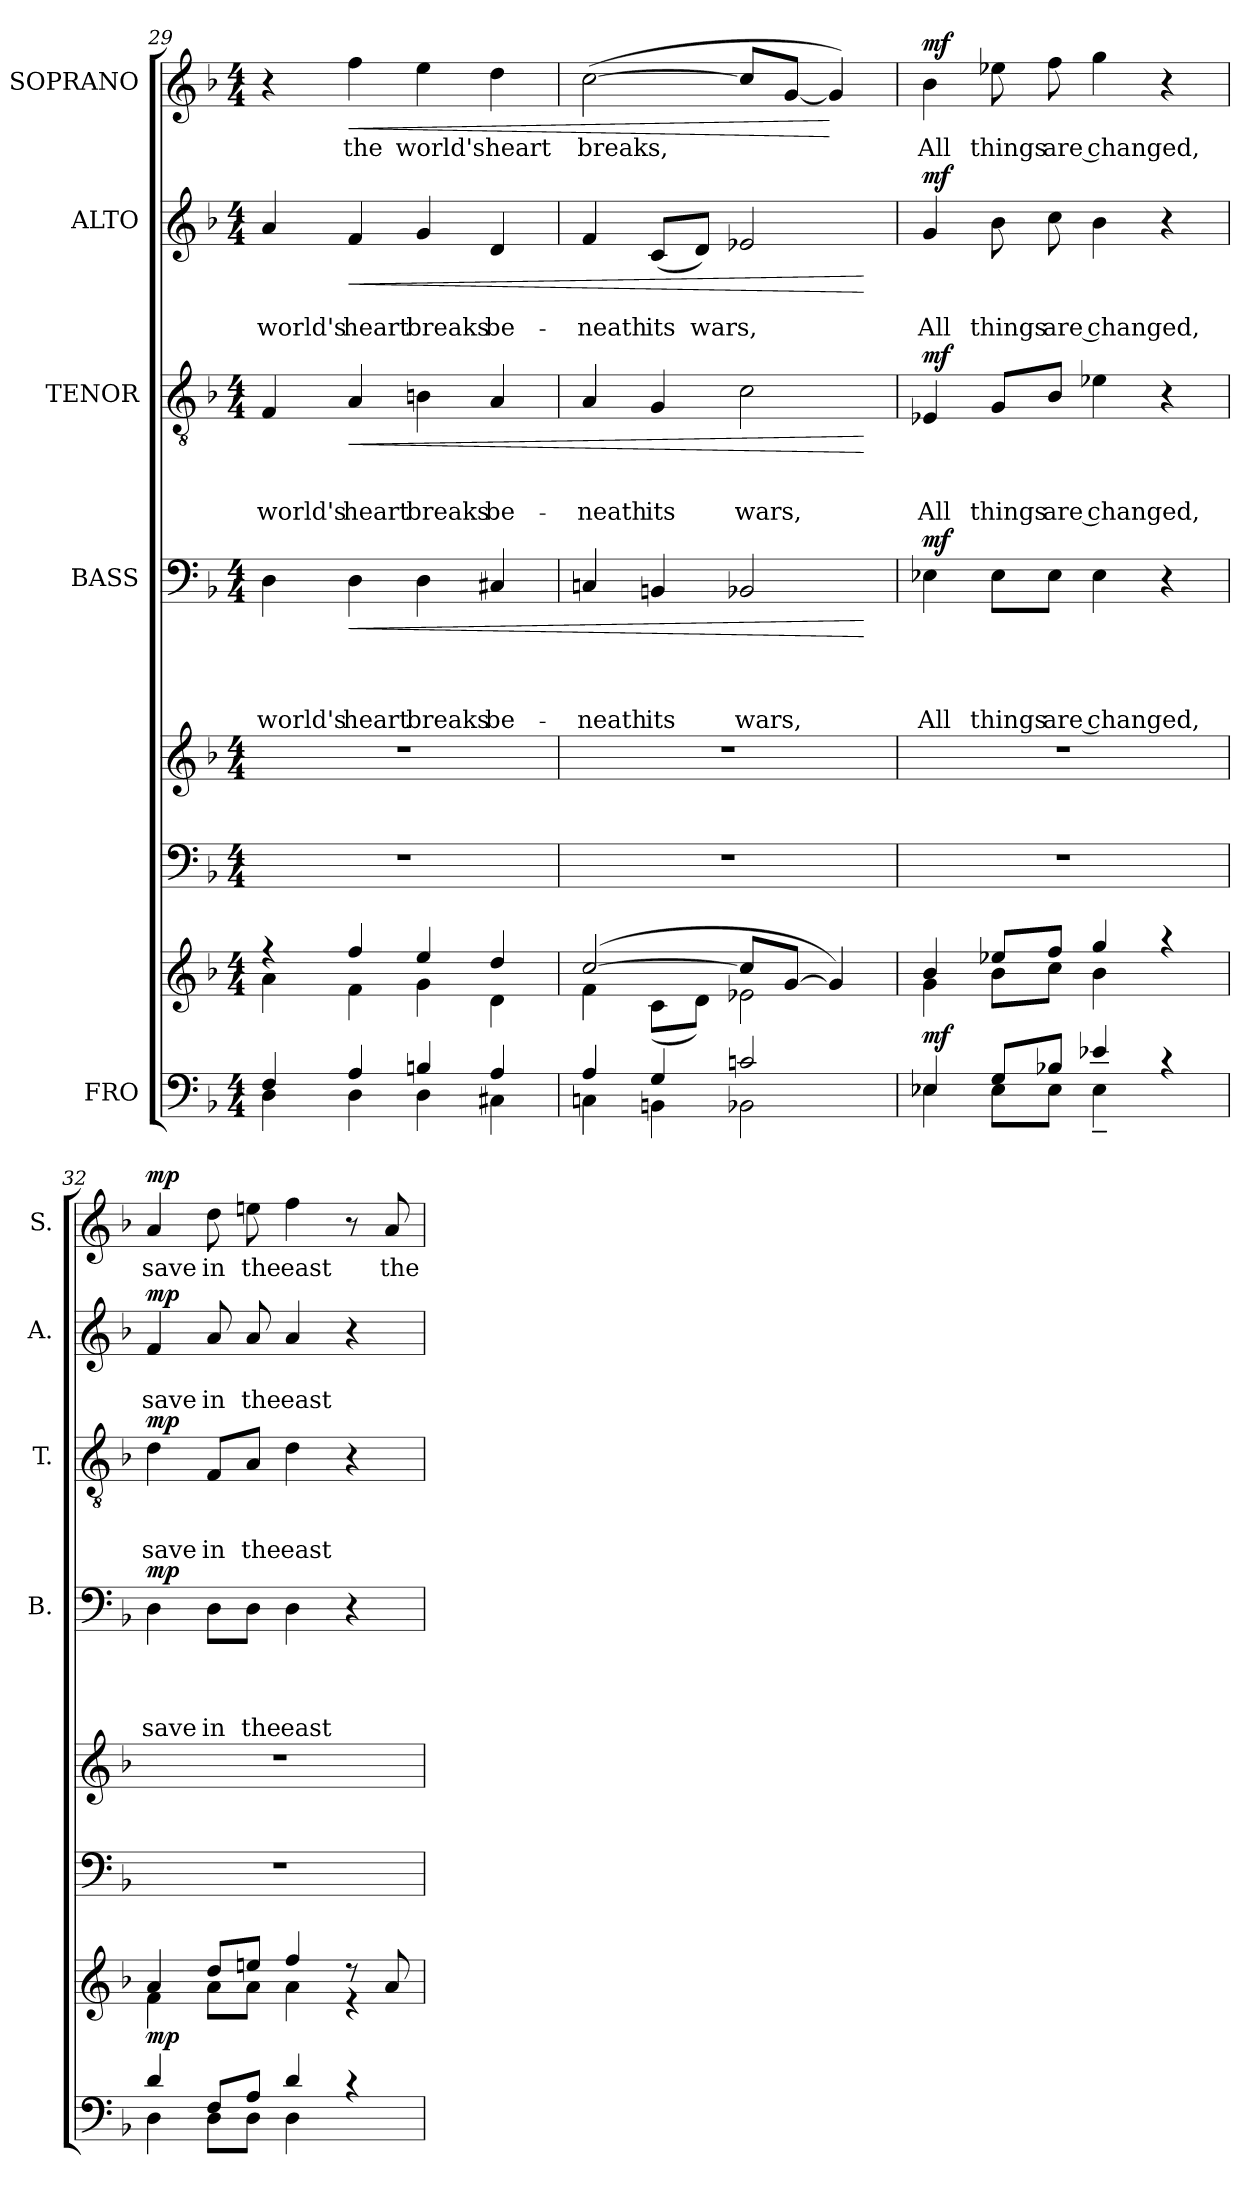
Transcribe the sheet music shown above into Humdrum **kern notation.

**kern	**kern	**dynam	**kern	**kern	**kern	**text	**text	**text	**text	**dynam	**kern	**text	**text	**text	**dynam	**kern	**text	**text	**dynam	**kern	**text	**dynam
*part7	*part7	*part7	*part6	*part5	*part4	*part4	*part4	*part4	*part4	*part4	*part3	*part3	*part3	*part3	*part3	*part2	*part2	*part2	*part2	*part1	*part1	*part1
*staff8	*staff7	*staff7/8	*staff6	*staff5	*staff4	*staff4	*staff4	*staff4	*staff4	*staff4	*staff3	*staff3	*staff3	*staff3	*staff3	*staff2	*staff2	*staff2	*staff2	*staff1	*staff1	*staff1
*I"FRO	*	*	*	*	*I"BASS	*	*	*	*	*	*I"TENOR	*	*	*	*	*I"ALTO	*	*	*	*I"SOPRANO	*	*
*	*	*	*	*	*I'B.	*	*	*	*	*	*I'T.	*	*	*	*	*I'A.	*	*	*	*I'S.	*	*
*clefF4	*clefG2	*	*clefF4	*clefG2	*clefF4	*	*	*	*	*	*clefGv2	*	*	*	*	*clefG2	*	*	*	*clefG2	*	*
*k[b-]	*k[b-]	*	*k[b-]	*k[b-]	*k[b-]	*	*	*	*	*	*k[b-]	*	*	*	*	*k[b-]	*	*	*	*k[b-]	*	*
*F:	*F:	*	*F:	*F:	*F:	*	*	*	*	*	*F:	*	*	*	*	*F:	*	*	*	*F:	*	*
*M4/4	*M4/4	*	*M4/4	*M4/4	*M4/4	*	*	*	*	*	*M4/4	*	*	*	*	*M4/4	*	*	*	*M4/4	*	*
=29	=29	=29	=29	=29	=29	=29	=29	=29	=29	=29	=29	=29	=29	=29	=29	=29	=29	=29	=29	=29	=29	=29
*^	*^	*	*	*	*	*	*	*	*	*	*	*	*	*	*	*	*	*	*	*	*	*
!	!	!	!	!	!	!	!	!	!	!	!LO:LY:b	!	!	!	!	!LO:LY:b	!	!	!	!LO:LY:b	!	!	!	!
4F/	4D\	4rff	4a\	.	1r	1r	4D\	.	.	.	world's	.	4F/	.	.	world's	.	4a/	.	world's	.	4r	.	.
!	!	!	!	!	!	!	!	!	!	!	!LO:LY:b	!LO:HP:b	!	!	!	!LO:LY:b	!LO:HP:b	!	!	!LO:LY:b	!LO:HP:b	!	!LO:LY:b	!LO:HP:b
4A/	4D\	4ff/	4f\	.	.	.	4D\	.	.	.	heart	<	4A/	.	.	heart	<	4f/	.	heart	<	4ff\	the	<
!	!	!	!	!	!	!	!	!	!	!	!LO:LY:b	!	!	!	!	!LO:LY:b	!	!	!	!LO:LY:b	!	!	!LO:LY:b	!
4Bn/	4D\	4ee/	4g\	.	.	.	4D\	.	.	.	breaks	.	4Bn\	.	.	breaks	.	4g/	.	breaks	.	4ee\	world's	.
!	!	!	!	!	!	!	!	!	!	!	!LO:LY:b	!	!	!	!	!LO:LY:b	!	!	!	!LO:LY:b	!	!	!LO:LY:b	!
4A/	4C#X\	4dd/	4d\	.	.	.	4C#X/	.	.	.	be-	.	4A/	.	.	be-	.	4d/	.	be-	.	4dd\	heart	.
=30	=30	=30	=30	=30	=30	=30	=30	=30	=30	=30	=30	=30	=30	=30	=30	=30	=30	=30	=30	=30	=30	=30	=30	=30
!	!	!	!	!	!	!	!	!	!	!	!LO:LY:b	!	!	!	!	!LO:LY:b	!	!	!	!LO:LY:b	!	!	!LO:LY:b	!
4A/	4Cn\	([>2cc/	4f\	.	1r	1r	4Cn/	.	.	.	-neath	.	4A/	.	.	-neath	.	4f/	.	-neath	.	(>[>2cc\	breaks,	.
!	!	!	!	!	!	!	!	!	!	!	!LO:LY:b	!	!	!	!	!LO:LY:b	!	!	!	!LO:LY:b	!	!	!	!
4G/	4BBn\	.	(<8c\L	.	.	.	4BBn/	.	.	.	its	.	4G/	.	.	its	.	(<8c/L	.	its	.	.	.	.
!	!	!	!	!	!	!	!	!	!	!	!	!	!	!	!	!	!	!	!	!LO:LY:b	!	!	!	!
.	.	.	8d\J)	.	.	.	.	.	.	.	.	.	.	.	.	.	.	8d/J)	.	wars,	.	.	.	.
!	!	!	!	!	!	!	!	!	!	!	!LO:LY:b	!	!	!	!	!LO:LY:b	!	!	!	!	!	!	!	!
2cn/	2BB-X\	8cc/L]	2e-X\	.	.	.	2BB-X/	.	.	.	wars,	.	2c\	.	.	wars,	.	2e-X/	.	.	.	8cc/L]	.	.
.	.	[>8g/J	.	.	.	.	.	.	.	.	.	.	.	.	.	.	.	.	.	.	.	[<8g/J	.	.
.	.	4g/])	.	.	.	.	.	.	.	.	.	.	.	.	.	.	.	.	.	.	.	4g/])	.	[
*v	*v	*	*	*	*	*	*	*	*	*	*	*	*	*	*	*	*	*	*	*	*	*	*	*
*	*v	*v	*	*	*	*	*	*	*	*	*	*	*	*	*	*	*	*	*	*	*	*	*
.	.	.	.	.	.	.	.	.	.	[	.	.	.	.	[	.	.	.	[	.	.	.
!!LO:PB:g=z
=31	=31	=31	=31	=31	=31	=31	=31	=31	=31	=31	=31	=31	=31	=31	=31	=31	=31	=31	=31	=31	=31	=31
*^	*^	*	*	*	*	*	*	*	*	*	*	*	*	*	*	*	*	*	*	*	*	*
!	!	!	!	!LO:DY:a=2	!	!	!	!	!	!	!LO:LY:b	!LO:DY:a	!	!	!	!LO:LY:b	!LO:DY:a	!	!	!LO:LY:b	!LO:DY:a	!	!LO:LY:b	!LO:DY:a
4E-X/	4E-\	4b-/	4g\	mf	1r	1r	4E-X\	.	.	.	All	mf	4E-X/	.	.	All	mf	4g/	.	All	mf	4b-\	All	mf
!	!	!	!	!	!	!	!	!	!	!	!LO:LY:b	!	!	!	!	!LO:LY:b	!	!	!	!LO:LY:b	!	!	!LO:LY:b	!
8G/L	8E-\L	8ee-X/L	8b-\L	.	.	.	8E-\L	.	.	.	things	.	8G/L	.	.	things	.	8b-\	.	things	.	8ee-X\	things	.
!	!	!	!	!	!	!	!	!	!	!	!LO:LY:b	!	!	!	!	!LO:LY:b	!	!	!	!LO:LY:b	!	!	!LO:LY:b	!
8B-X/J	8E-\J	8ff/J	8cc\J	.	.	.	8E-\J	.	.	.	are changed,	.	8B-/J	.	.	are changed,	.	8cc\	.	are changed,	.	8ff\	are changed,	.
4e-X/	4E-~<\	4gg/	4b-\	.	.	.	4E-\	.	.	.	.	.	4e-X\	.	.	.	.	4b-\	.	.	.	4gg\	.	.
4rc	4ryy	4raa	4ryy	.	.	.	4r	.	.	.	.	.	4r	.	.	.	.	4r	.	.	.	4r	.	.
=32	=32	=32	=32	=32	=32	=32	=32	=32	=32	=32	=32	=32	=32	=32	=32	=32	=32	=32	=32	=32	=32	=32	=32	=32
!	!	!	!	!LO:DY:a=2	!	!	!	!	!	!	!LO:LY:b	!LO:DY:a	!	!	!	!LO:LY:b	!LO:DY:a	!	!	!LO:LY:b	!LO:DY:a	!	!LO:LY:b	!LO:DY:a
4d/	4D\	4a/	4f\	mp	1r	1r	4D\	.	.	.	save	mp	4d\	.	.	save	mp	4f/	.	save	mp	4a/	save	mp
!	!	!	!	!	!	!	!	!	!	!	!LO:LY:b	!	!	!	!	!LO:LY:b	!	!	!	!LO:LY:b	!	!	!LO:LY:b	!
8F/L	8D\L	8dd/L	8a\L	.	.	.	8D\L	.	.	.	in	.	8F/L	.	.	in	.	8a/	.	in	.	8dd\	in	.
!	!	!	!	!	!	!	!	!	!	!	!LO:LY:b	!	!	!	!	!LO:LY:b	!	!	!	!LO:LY:b	!	!	!LO:LY:b	!
8A/J	8D\J	8een/J	8a\J	.	.	.	8D\J	.	.	.	the	.	8A/J	.	.	the	.	8a/	.	the	.	8een\	the	.
!	!	!	!	!	!	!	!	!	!	!	!LO:LY:b	!	!	!	!	!LO:LY:b	!	!	!	!LO:LY:b	!	!	!LO:LY:b	!
4d/	4D\	4ff/	4a\	.	.	.	4D\	.	.	.	east	.	4d\	.	.	east	.	4a/	.	east	.	4ff\	east	.
4rc	4ryy	8rdd	4re	.	.	.	4r	.	.	.	.	.	4r	.	.	.	.	4r	.	.	.	8r	.	.
!	!	!	!	!	!	!	!	!	!	!	!	!	!	!	!	!	!	!	!	!	!	!	!LO:LY:b	!
.	.	8a/	.	.	.	.	.	.	.	.	.	.	.	.	.	.	.	.	.	.	.	8a/	the	.
*v	*v	*	*	*	*	*	*	*	*	*	*	*	*	*	*	*	*	*	*	*	*	*	*	*
*	*v	*v	*	*	*	*	*	*	*	*	*	*	*	*	*	*	*	*	*	*	*	*	*
=	=	=	=	=	=	=	=	=	=	=	=	=	=	=	=	=	=	=	=	=	=	=
*-	*-	*-	*-	*-	*-	*-	*-	*-	*-	*-	*-	*-	*-	*-	*-	*-	*-	*-	*-	*-	*-	*-
